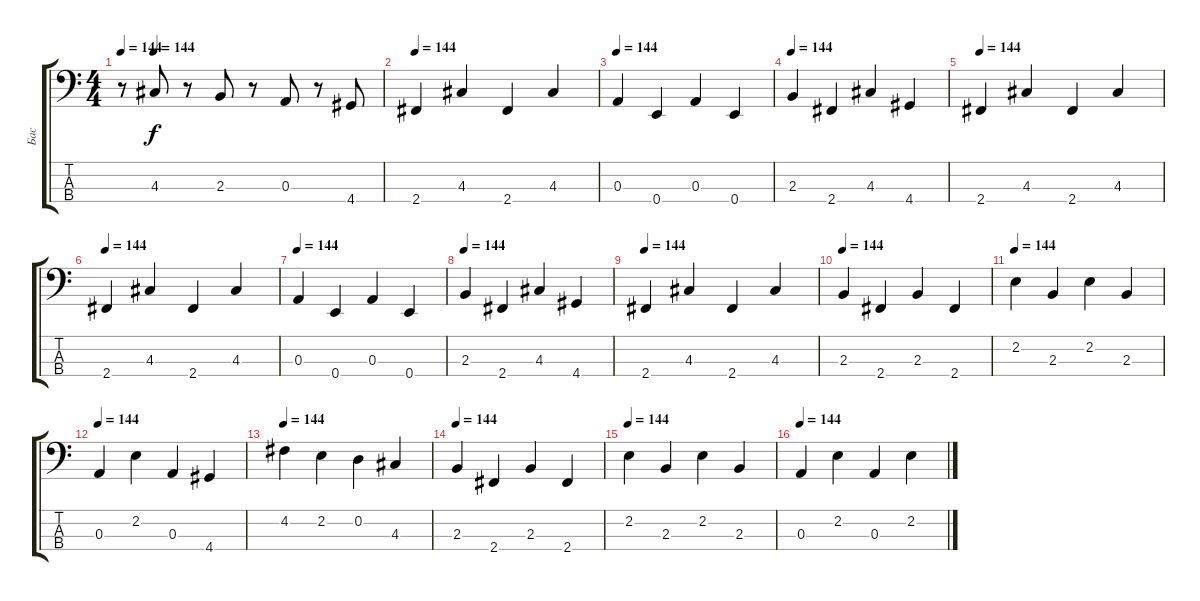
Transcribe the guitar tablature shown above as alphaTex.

\track ("Бас" "Бас") {instrument electricbasspick}
\staff {score tabs}
\tuning (G2 D2 A1 E1) {hide}
\ts (4 4)
\tempo 144
\tempo (144 0.125)
\clef f4
\ks c
r.8{dy f} 4.3.8 r.8 2.3.8 r.8 0.3.8 r.8 4.4.8 |
\tempo 144
2.4.4 4.3.4 2.4.4 4.3.4 |
\tempo 144
0.3.4 0.4.4 0.3.4 0.4.4 |
\tempo 144
2.3.4 2.4.4 4.3.4 4.4.4 |
\tempo 144
2.4.4 4.3.4 2.4.4 4.3.4 |
\tempo 144
2.4.4 4.3.4 2.4.4 4.3.4 |
\tempo 144
0.3.4 0.4.4 0.3.4 0.4.4 |
\tempo 144
2.3.4 2.4.4 4.3.4 4.4.4 |
\tempo 144
2.4.4 4.3.4 2.4.4 4.3.4 |
\tempo 144
2.3.4 2.4.4 2.3.4 2.4.4 |
\tempo 144
2.2.4 2.3.4 2.2.4 2.3.4 |
\tempo 144
0.3.4 2.2.4 0.3.4 4.4.4 |
\tempo 144
4.2.4 2.2.4 0.2.4 4.3.4 |
\tempo 144
2.3.4 2.4.4 2.3.4 2.4.4 |
\tempo 144
2.2.4 2.3.4 2.2.4 2.3.4 |
\tempo 144
0.3.4 2.2.4 0.3.4 2.2.4
